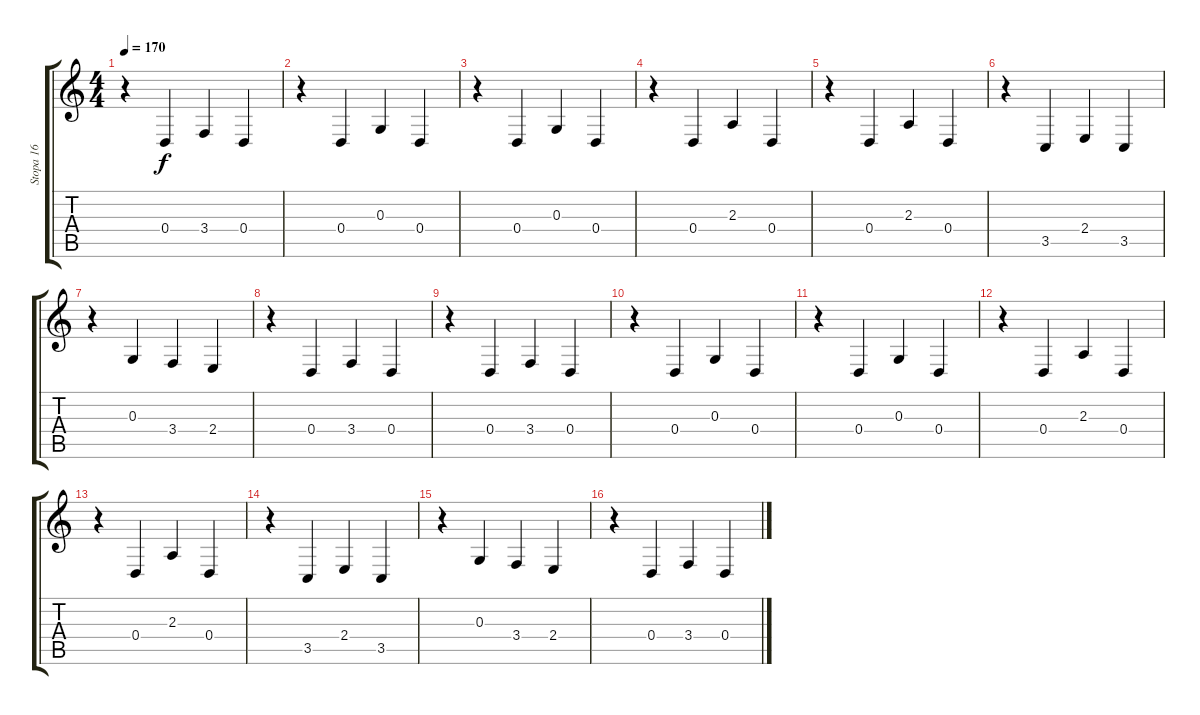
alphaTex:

\track ("Stopa 16" "Stopa 16") {instrument pizzicatostrings}
\staff {score tabs}
\tuning (E4 B3 G3 D3 A2 E2) {hide}
\ts (4 4)
\tempo 170
\clef g2
\ks c
r.4{dy f} 0.4.4 3.4.4 0.4.4 |
r.4 0.4.4 0.3.4 0.4.4 |
r.4 0.4.4 0.3.4 0.4.4 |
r.4 0.4.4 2.3.4 0.4.4 |
r.4 0.4.4 2.3.4 0.4.4 |
r.4 3.5.4 2.4.4 3.5.4 |
r.4 0.3.4 3.4.4 2.4.4 |
r.4 0.4.4 3.4.4 0.4.4 |
r.4 0.4.4 3.4.4 0.4.4 |
r.4 0.4.4 0.3.4 0.4.4 |
r.4 0.4.4 0.3.4 0.4.4 |
r.4 0.4.4 2.3.4 0.4.4 |
r.4 0.4.4 2.3.4 0.4.4 |
r.4 3.5.4 2.4.4 3.5.4 |
r.4 0.3.4 3.4.4 2.4.4 |
r.4 0.4.4 3.4.4 0.4.4
